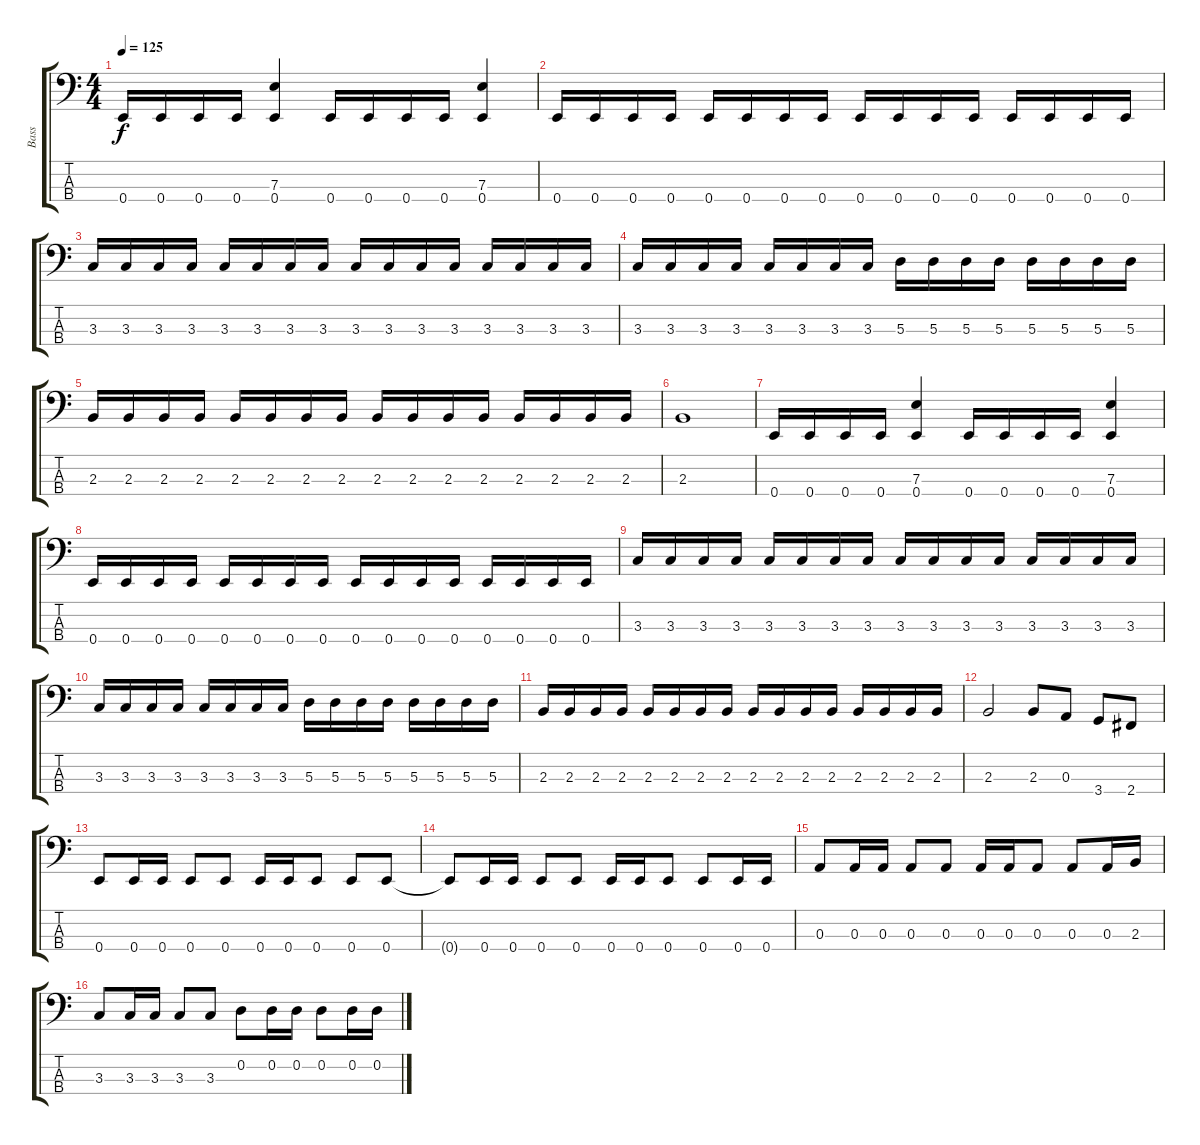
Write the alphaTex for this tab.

\track ("Bass" "Bass") {instrument electricbasspick}
\staff {score tabs}
\tuning (G2 D2 A1 E1) {hide}
\ts (4 4)
\tempo 125
\clef f4
\ks c
0.4.16{dy f instrument electricbasspick} 0.4.16 0.4.16 0.4.16 (7.3 0.4).4 0.4.16 0.4.16 0.4.16 0.4.16 (7.3 0.4).4 |
0.4.16 0.4.16 0.4.16 0.4.16 0.4.16 0.4.16 0.4.16 0.4.16 0.4.16 0.4.16 0.4.16 0.4.16 0.4.16 0.4.16 0.4.16 0.4.16 |
3.3.16 3.3.16 3.3.16 3.3.16 3.3.16 3.3.16 3.3.16 3.3.16 3.3.16 3.3.16 3.3.16 3.3.16 3.3.16 3.3.16 3.3.16 3.3.16 |
3.3.16 3.3.16 3.3.16 3.3.16 3.3.16 3.3.16 3.3.16 3.3.16 5.3.16 5.3.16 5.3.16 5.3.16 5.3.16 5.3.16 5.3.16 5.3.16 |
2.3.16 2.3.16 2.3.16 2.3.16 2.3.16 2.3.16 2.3.16 2.3.16 2.3.16 2.3.16 2.3.16 2.3.16 2.3.16 2.3.16 2.3.16 2.3.16 |
2.3.1 |
0.4.16 0.4.16 0.4.16 0.4.16 (7.3 0.4).4 0.4.16 0.4.16 0.4.16 0.4.16 (7.3 0.4).4 |
0.4.16 0.4.16 0.4.16 0.4.16 0.4.16 0.4.16 0.4.16 0.4.16 0.4.16 0.4.16 0.4.16 0.4.16 0.4.16 0.4.16 0.4.16 0.4.16 |
3.3.16 3.3.16 3.3.16 3.3.16 3.3.16 3.3.16 3.3.16 3.3.16 3.3.16 3.3.16 3.3.16 3.3.16 3.3.16 3.3.16 3.3.16 3.3.16 |
3.3.16 3.3.16 3.3.16 3.3.16 3.3.16 3.3.16 3.3.16 3.3.16 5.3.16 5.3.16 5.3.16 5.3.16 5.3.16 5.3.16 5.3.16 5.3.16 |
2.3.16 2.3.16 2.3.16 2.3.16 2.3.16 2.3.16 2.3.16 2.3.16 2.3.16 2.3.16 2.3.16 2.3.16 2.3.16 2.3.16 2.3.16 2.3.16 |
2.3.2 2.3.8 0.3.8 3.4.8 2.4.8 |
0.4.8 0.4.16 0.4.16 0.4.8 0.4.8 0.4.16 0.4.16 0.4.8 0.4.8 0.4.8 |
0.4{t}.8 0.4.16 0.4.16 0.4.8 0.4.8 0.4.16 0.4.16 0.4.8 0.4.8 0.4.16 0.4.16 |
0.3.8 0.3.16 0.3.16 0.3.8 0.3.8 0.3.16 0.3.16 0.3.8 0.3.8 0.3.16 2.3.16 |
3.3.8 3.3.16 3.3.16 3.3.8 3.3.8 0.2.8 0.2.16 0.2.16 0.2.8 0.2.16 0.2.16
